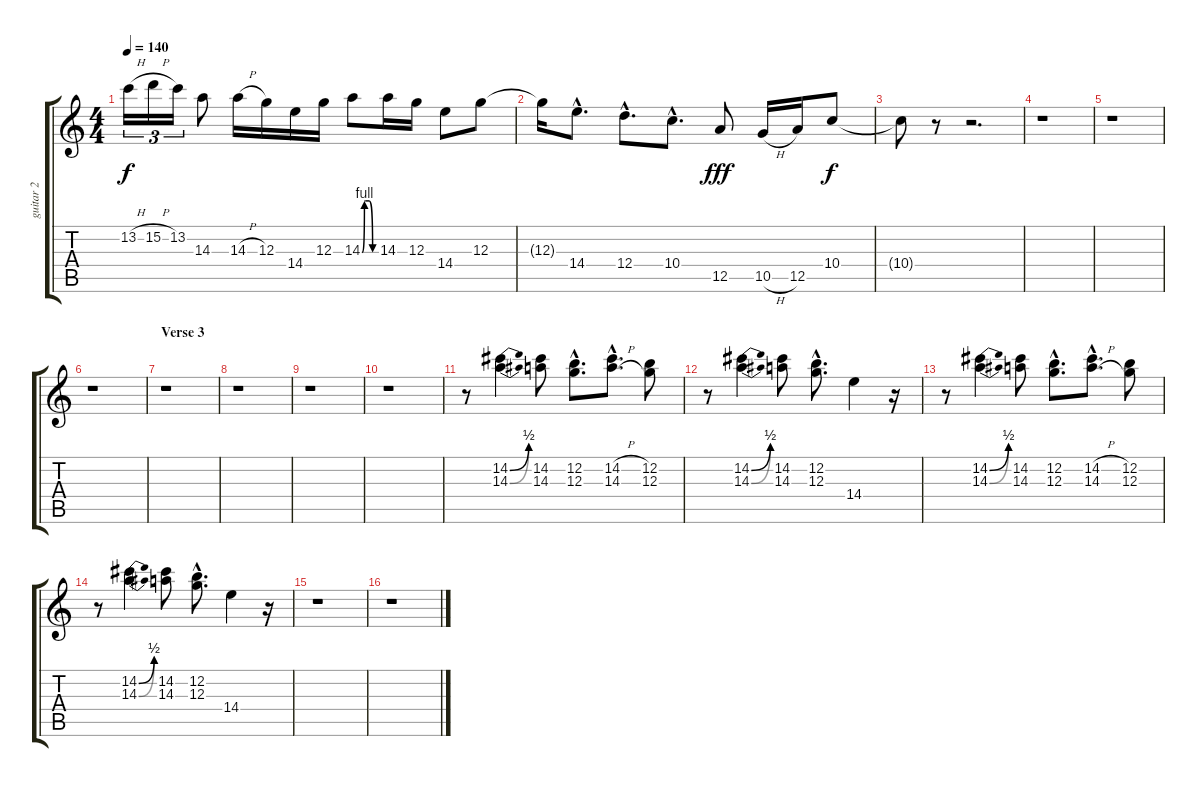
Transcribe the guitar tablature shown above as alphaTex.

\track ("guitar 2" "guitar 2") {instrument distortionguitar}
\staff {score tabs}
\tuning (E4 B3 G3 D3 A2 E2) {hide}
\ts (4 4)
\tempo 140
\clef g2
\ks c
13.2{h}.16{tu (3 2) dy f} 15.2{h}.16{tu (3 2)} 13.2.16{tu (3 2)} 14.3.8 14.3{h}.16 12.3.16 14.4.16 12.3.16 14.3{be (custom 0 0 10 4 15 4 30 4 45 0 60 0)}.8 14.3.16 12.3.16 14.4.8 12.3.8 |
12.3{t}.16 14.4{hac}.8{d} 12.4{hac}.8{d} 10.4{hac}.8{d} 12.5.8{dy fff} 10.5{h}.16 12.5.16 10.4.8{dy f} |
10.4{t}.8 r.8 r.2{d} |
r.1 |
r.1 |
r.1 |
\section ("" "Verse 3")
r.1 |
r.1 |
r.1 |
r.1 |
r.8 (14.2{be (bend 0 0 60 2)} 14.3{be (bend 0 0 60 2)}).4 (14.2 14.3).8 (12.2{hac} 12.3{hac}).8{d} (14.2{h hac} 14.3{h hac}).8{d} (12.2 12.3).8 |
r.8 (14.2{be (bend 0 0 60 2)} 14.3{be (bend 0 0 60 2)}).4 (14.2 14.3).8 (12.2{hac} 12.3{hac}).8{d} 14.4.4 r.16 |
r.8 (14.2{be (bend 0 0 60 2)} 14.3{be (bend 0 0 60 2)}).4 (14.2 14.3).8 (12.2{hac} 12.3{hac}).8{d} (14.2{h hac} 14.3{h hac}).8{d} (12.2 12.3).8 |
r.8 (14.2{be (bend 0 0 60 2)} 14.3{be (bend 0 0 60 2)}).4 (14.2 14.3).8 (12.2{hac} 12.3{hac}).8{d} 14.4.4 r.16 |
r.1 |
r.1
